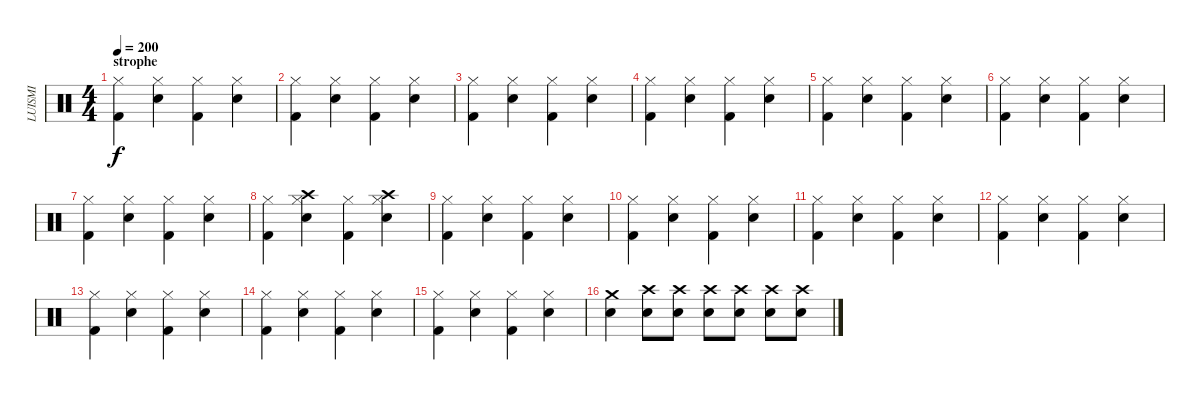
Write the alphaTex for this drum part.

\track ("LUISMI" "LUISMI") {instrument percussion}
\staff {score}
\articulation defaults
\ts (4 4)
\section ("" "strophe")
\tempo 200
\clef neutral
\ks c
("Hi-Hat (closed)" "Kick (hit) 2").4{dy f} ("Hi-Hat (closed)" "Snare (hit) 2").4 ("Hi-Hat (closed)" "Kick (hit) 2").4 ("Hi-Hat (closed)" "Snare (hit) 2").4 |
("Hi-Hat (closed)" "Kick (hit) 2").4 ("Hi-Hat (closed)" "Snare (hit) 2").4 ("Hi-Hat (closed)" "Kick (hit) 2").4 ("Hi-Hat (closed)" "Snare (hit) 2").4 |
("Hi-Hat (closed)" "Kick (hit) 2").4 ("Hi-Hat (closed)" "Snare (hit) 2").4 ("Hi-Hat (closed)" "Kick (hit) 2").4 ("Hi-Hat (closed)" "Snare (hit) 2").4 |
("Hi-Hat (closed)" "Kick (hit) 2").4 ("Hi-Hat (closed)" "Snare (hit) 2").4 ("Hi-Hat (closed)" "Kick (hit) 2").4 ("Hi-Hat (closed)" "Snare (hit) 2").4 |
("Hi-Hat (closed)" "Kick (hit) 2").4 ("Hi-Hat (closed)" "Snare (hit) 2").4 ("Hi-Hat (closed)" "Kick (hit) 2").4 ("Hi-Hat (closed)" "Snare (hit) 2").4 |
("Hi-Hat (closed)" "Kick (hit) 2").4 ("Hi-Hat (closed)" "Snare (hit) 2").4 ("Hi-Hat (closed)" "Kick (hit) 2").4 ("Hi-Hat (closed)" "Snare (hit) 2").4 |
("Hi-Hat (closed)" "Kick (hit) 2").4 ("Hi-Hat (closed)" "Snare (hit) 2").4 ("Hi-Hat (closed)" "Kick (hit) 2").4 ("Hi-Hat (closed)" "Snare (hit) 2").4 |
("Hi-Hat (closed)" "Kick (hit) 2").4 ("Hi-Hat (closed)" "Snare (hit) 2" "Crash high (hit)").4 ("Hi-Hat (closed)" "Kick (hit) 2").4 ("Hi-Hat (closed)" "Snare (hit) 2" "Crash high (hit)").4 |
("Hi-Hat (closed)" "Kick (hit) 2").4 ("Hi-Hat (closed)" "Snare (hit) 2").4 ("Hi-Hat (closed)" "Kick (hit) 2").4 ("Hi-Hat (closed)" "Snare (hit) 2").4 |
("Hi-Hat (closed)" "Kick (hit) 2").4 ("Hi-Hat (closed)" "Snare (hit) 2").4 ("Hi-Hat (closed)" "Kick (hit) 2").4 ("Hi-Hat (closed)" "Snare (hit) 2").4 |
("Hi-Hat (closed)" "Kick (hit) 2").4 ("Hi-Hat (closed)" "Snare (hit) 2").4 ("Hi-Hat (closed)" "Kick (hit) 2").4 ("Hi-Hat (closed)" "Snare (hit) 2").4 |
("Hi-Hat (closed)" "Kick (hit) 2").4 ("Hi-Hat (closed)" "Snare (hit) 2").4 ("Hi-Hat (closed)" "Kick (hit) 2").4 ("Hi-Hat (closed)" "Snare (hit) 2").4 |
("Hi-Hat (closed)" "Kick (hit) 2").4 ("Hi-Hat (closed)" "Snare (hit) 2").4 ("Hi-Hat (closed)" "Kick (hit) 2").4 ("Hi-Hat (closed)" "Snare (hit) 2").4 |
("Hi-Hat (closed)" "Kick (hit) 2").4 ("Hi-Hat (closed)" "Snare (hit) 2").4 ("Hi-Hat (closed)" "Kick (hit) 2").4 ("Hi-Hat (closed)" "Snare (hit) 2").4 |
("Hi-Hat (closed)" "Kick (hit) 2").4 ("Hi-Hat (closed)" "Snare (hit) 2").4 ("Hi-Hat (closed)" "Kick (hit) 2").4 ("Hi-Hat (closed)" "Snare (hit) 2").4 |
("Electric Snare (hit)" "Crash medium (hit)").4 ("Snare (hit) 2" "Crash high (hit)").8 ("Snare (hit) 2" "Crash high (hit)").8 ("Snare (hit) 2" "Crash high (hit)").8 ("Snare (hit) 2" "Crash high (hit)").8 ("Snare (hit) 2" "Crash high (hit)").8 ("Snare (hit) 2" "Crash high (hit)").8
